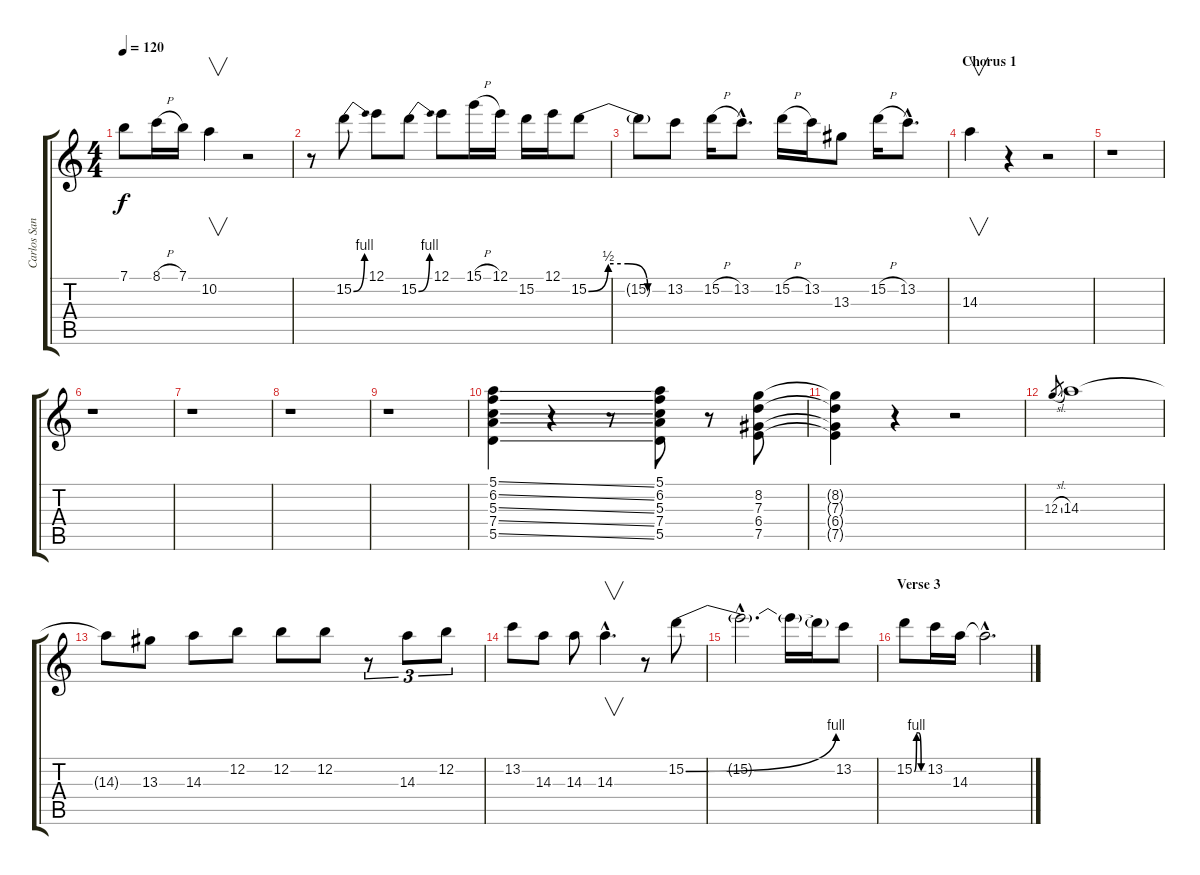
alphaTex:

\track ("Carlos Santana" "Carlos San") {instrument overdrivenguitar}
\staff {score tabs}
\tuning (E4 B3 G3 D3 A2 E2) {hide}
\ts (4 4)
\tempo 120
\clef g2
\ks c
7.1.8{dy f} 8.1{h}.16 7.1.16 10.2.4{v} r.2 |
r.8 15.2{be (bend 0 0 60 4)}.8 12.1.8 15.2{be (bend 0 0 60 4)}.8 12.1.8 15.1{h}.16 12.1.16 15.2.16 12.1.16 15.2{be (custom 0 0 15 2 30 2 45 0 60 0)}.8 |
15.2{t}.8 13.2.8 15.2{h}.16 13.2{hac}.8{d} 15.2{h}.16 13.2.16 13.3.8 15.2{h}.16 13.2{hac}.8{d} |
\section ("" "Chorus 1")
14.3.4{v} r.4 r.2 |
r.1 |
r.1 |
r.1 |
r.1 |
r.1 |
(5.1{ss} 6.2{ss} 5.3{ss} 7.4{ss} 5.5{ss}).4 r.4 r.8 (5.1 6.2 5.3 7.4 5.5).8 r.8 (8.2 7.3 6.4 7.5).8 |
(8.2{t} 7.3{t} 6.4{t} 7.5{t}).4 r.4 r.2 |
12.3{sl}.8{gr} 14.3.1 |
14.3{t}.8 13.3.8 14.3.8 12.2.8 12.2.8 12.2.8 r.8{tu (3 2)} 14.3.8{tu (3 2)} 12.2.8{tu (3 2)} |
13.2.8 14.3.8 14.3.8 14.3{hac}.4{v d} r.8 15.2{be (bend 0 0 60 4)}.8 |
15.2{hac t}.2{d} 15.2{t}.16 15.2{t}.16 13.2.8 |
\section ("" "Verse 3")
15.2{be (custom 0 0 15 4 30 4 45 0 60 0)}.8 13.2.16 14.3.16 14.3{hac t}.2{d}
